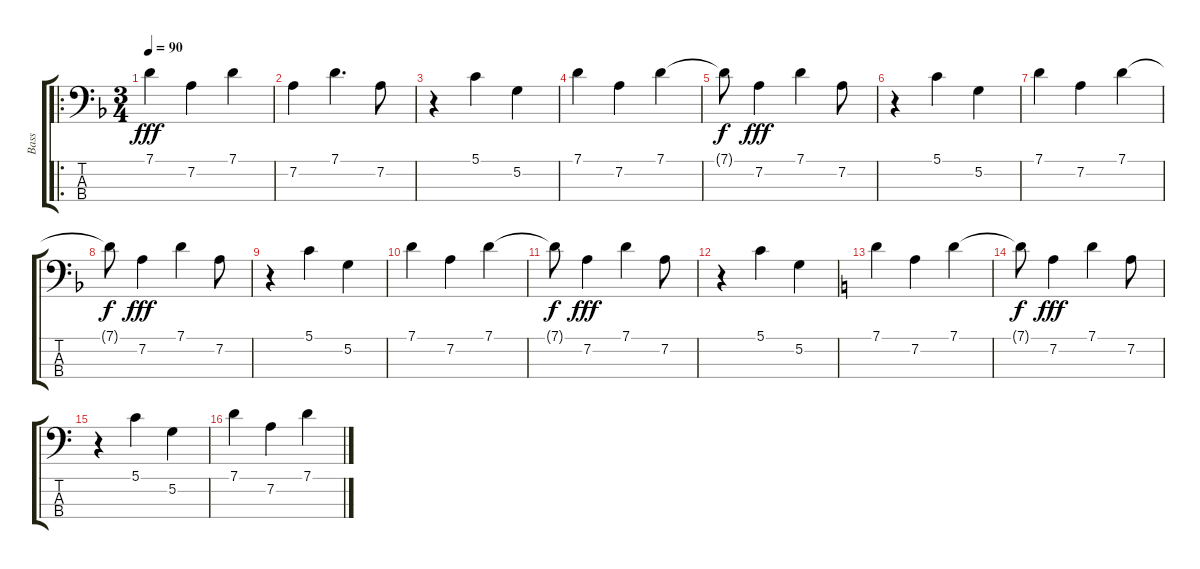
\track ("Bass" "Bass") {instrument acousticbass}
\staff {score tabs}
\tuning (G2 D2 A1 E1) {hide}
\ro
\ts (3 4)
\tempo 90
\clef f4
\ks f
7.1.4{dy fff instrument acousticbass} 7.2.4 7.1.4 |
7.2.4 7.1.4{d} 7.2.8 |
r.4 5.1.4 5.2.4 |
7.1.4 7.2.4 7.1.4 |
7.1{t}.8{dy f} 7.2.4{dy fff} 7.1.4 7.2.8 |
r.4 5.1.4 5.2.4 |
7.1.4 7.2.4 7.1.4 |
7.1{t}.8{dy f} 7.2.4{dy fff} 7.1.4 7.2.8 |
r.4 5.1.4 5.2.4 |
7.1.4 7.2.4 7.1.4 |
7.1{t}.8{dy f} 7.2.4{dy fff} 7.1.4 7.2.8 |
r.4 5.1.4 5.2.4 |
\ks c
7.1.4 7.2.4 7.1.4 |
7.1{t}.8{dy f} 7.2.4{dy fff} 7.1.4 7.2.8 |
r.4 5.1.4 5.2.4 |
7.1.4 7.2.4 7.1.4
